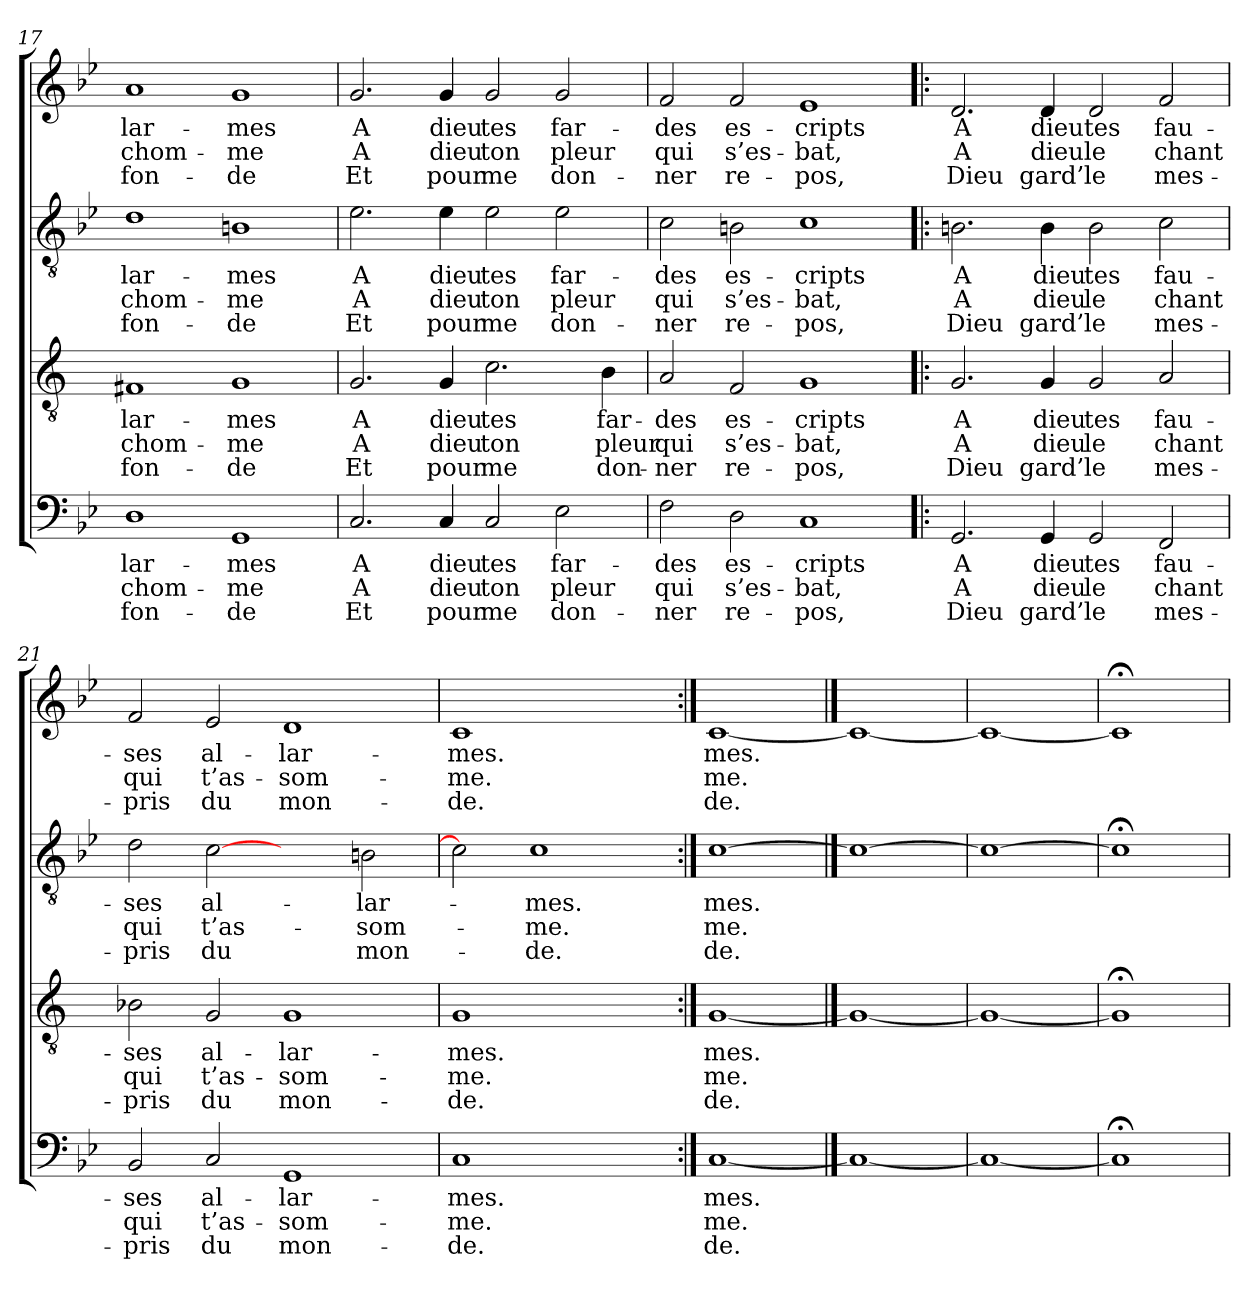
**kern	**text	**text	**text	**kern	**text	**text	**text	**kern	**text	**text	**text	**kern	**text	**text	**text
*part4	*part4	*part4	*part4	*part3	*part3	*part3	*part3	*part2	*part2	*part2	*part2	*part1	*part1	*part1	*part1
*staff4	*staff4	*staff4	*staff4	*staff3	*staff3	*staff3	*staff3	*staff2	*staff2	*staff2	*staff2	*staff1	*staff1	*staff1	*staff1
*clefF4	*	*	*	*clefGv2	*	*	*	*clefGv2	*	*	*	*clefG2	*	*	*
*k[b-e-]	*	*	*	*k[]	*	*	*	*k[b-e-]	*	*	*	*k[b-e-]	*	*	*
=17	=17	=17	=17	=17	=17	=17	=17	=17	=17	=17	=17	=17	=17	=17	=17
1D	lar-	chom-	fon-	1F#X	lar-	chom-	fon-	1d	lar-	chom-	fon-	1a	lar-	chom-	fon-
1GG	-mes	-me	-de	1G	-mes	-me	-de	1Bn	-mes	-me	-de	1g	-mes	-me	-de
=18	=18	=18	=18	=18	=18	=18	=18	=18	=18	=18	=18	=18	=18	=18	=18
2.C	A	A	Et	2.G	A	A	Et	2.e-	A	A	Et	2.g	A	A	Et
4C	dieu	dieu	pour	4G	dieu	dieu	pour	4e-	dieu	dieu	pour	4g	dieu	dieu	pour
2C	tes	ton	me	2.c	tes	ton	me	2e-	tes	ton	me	2g	tes	ton	me
2E-	far-	pleur	don-	.	.	.	.	2e-	far-	pleur	don-	2g	far-	pleur	don-
.	.	.	.	4B	far-	pleur	don-	.	.	.	.	.	.	.	.
=19	=19	=19	=19	=19	=19	=19	=19	=19	=19	=19	=19	=19	=19	=19	=19
2F	-des	qui	-ner	2A	-des	qui	-ner	2c	-des	qui	-ner	2f	-des	qui	-ner
2D	es-	s’es-	re-	2F	es-	s’es-	re-	2Bn	es-	s’es-	re-	2f	es-	s’es-	re-
1C	-cripts	-bat,	-pos,	1G	-cripts	-bat,	-pos,	1c	-cripts	-bat,	-pos,	1e-	-cripts	-bat,	-pos,
!!LO:LB:g=z
=20!|:	=20!|:	=20!|:	=20!|:	=20!|:	=20!|:	=20!|:	=20!|:	=20!|:	=20!|:	=20!|:	=20!|:	=20!|:	=20!|:	=20!|:	=20!|:
2.GG	A	A	Dieu	2.G	A	A	Dieu	2.Bn	A	A	Dieu	2.d	A	A	Dieu
4GG	dieu	dieu	gard’	4G	dieu	dieu	gard’	4B	dieu	dieu	gard’	4d	dieu	dieu	gard’
2GG	tes	le	le	2G	tes	le	le	2B	tes	le	le	2d	tes	le	le
2FF	fau-	chant	mes-	2A	fau-	chant	mes-	2c	fau-	chant	mes-	2f	fau-	chant	mes-
=21	=21	=21	=21	=21	=21	=21	=21	=21	=21	=21	=21	=21	=21	=21	=21
2BB-	-ses	qui	-pris	2B-X	-ses	qui	-pris	2d	-ses	qui	-pris	2f	-ses	qui	-pris
2C	al-	t’as-	du	2G	al-	t’as-	du	[2c	al-	t’as-	du	2e-	al-	t’as-	du
1GG	-lar-	-som-	mon-	1G	-lar-	-som-	mon-	2ryy	.	.	.	1d	-lar-	-som-	mon-
.	.	.	.	.	.	.	.	2Bn	-lar-	-som-	mon-	.	.	.	.
=22	=22	=22	=22	=22	=22	=22	=22	=22	=22	=22	=22	=22	=22	=22	=22
1C	-mes.	-me.	-de.	1G	-mes.	-me.	-de.	2c]	.	.	.	1c	-mes.	-me.	-de.
.	.	.	.	.	.	.	.	1c	-mes.	-me.	-de.	.	.	.	.
2ryy	.	.	.	2ryy	.	.	.	.	.	.	.	2ryy	.	.	.
=23:|!	=23:|!	=23:|!	=23:|!	=23:|!	=23:|!	=23:|!	=23:|!	=23:|!	=23:|!	=23:|!	=23:|!	=23:|!	=23:|!	=23:|!	=23:|!
[1C	- mes.	- me.	- de.	[1G	- mes.	- me.	- de.	[1c	- mes.	- me.	- de.	[1c	- mes.	- me.	- de.
==24	==24	==24	==24	==24	==24	==24	==24	==24	==24	==24	==24	==24	==24	==24	==24
1C_	.	.	.	1G_	.	.	.	1c_	.	.	.	1c_	.	.	.
=25	=25	=25	=25	=25	=25	=25	=25	=25	=25	=25	=25	=25	=25	=25	=25
1C_	.	.	.	1G_	.	.	.	1c_	.	.	.	1c_	.	.	.
=26	=26	=26	=26	=26	=26	=26	=26	=26	=26	=26	=26	=26	=26	=26	=26
1C;<]	.	.	.	1G;<]	.	.	.	1c;<]	.	.	.	1c;<]	.	.	.
=	=	=	=	=	=	=	=	=	=	=	=	=	=	=	=
*-	*-	*-	*-	*-	*-	*-	*-	*-	*-	*-	*-	*-	*-	*-	*-
